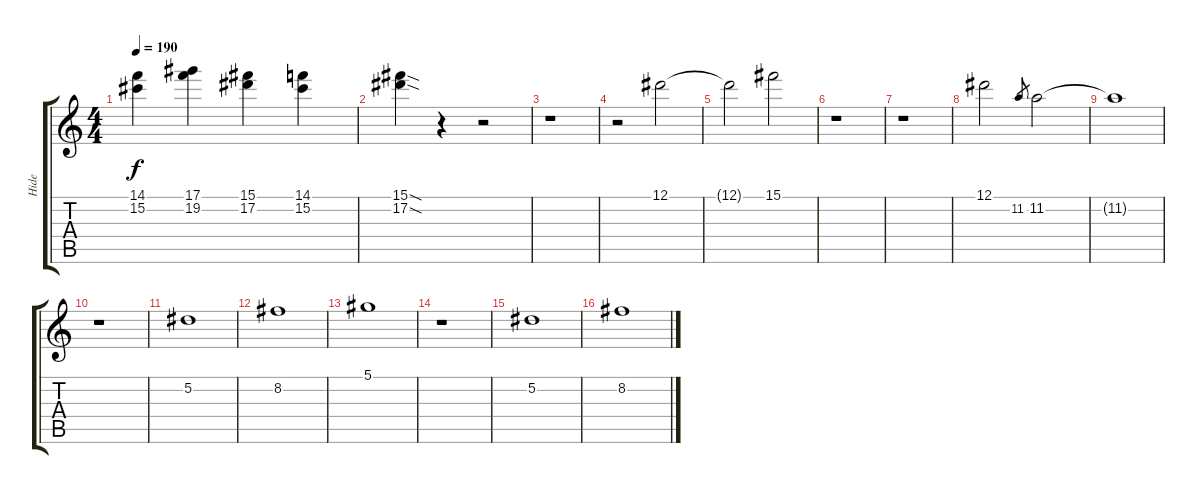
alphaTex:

\track ("Hide" "Hide") {instrument distortionguitar}
\staff {score tabs}
\tuning (Eb4 Bb3 Gb3 Db3 Ab2 Eb2) {hide}
\ts (4 4)
\tempo 190
\clef g2
\ks c
(14.1 15.2).4{dy f} (17.1 19.2).4 (15.1 17.2).4 (14.1 15.2).4 |
(15.1{sod} 17.2{sod}).4 r.4 r.2 |
r.1 |
r.2 12.1.2 |
12.1{t}.2 15.1.2 |
r.1 |
r.1 |
12.1.2 11.2.8{gr} 11.2.2 |
11.2{t}.1 |
r.1 |
5.2.1 |
8.2.1 |
5.1.1 |
r.1 |
5.2.1 |
8.2.1
